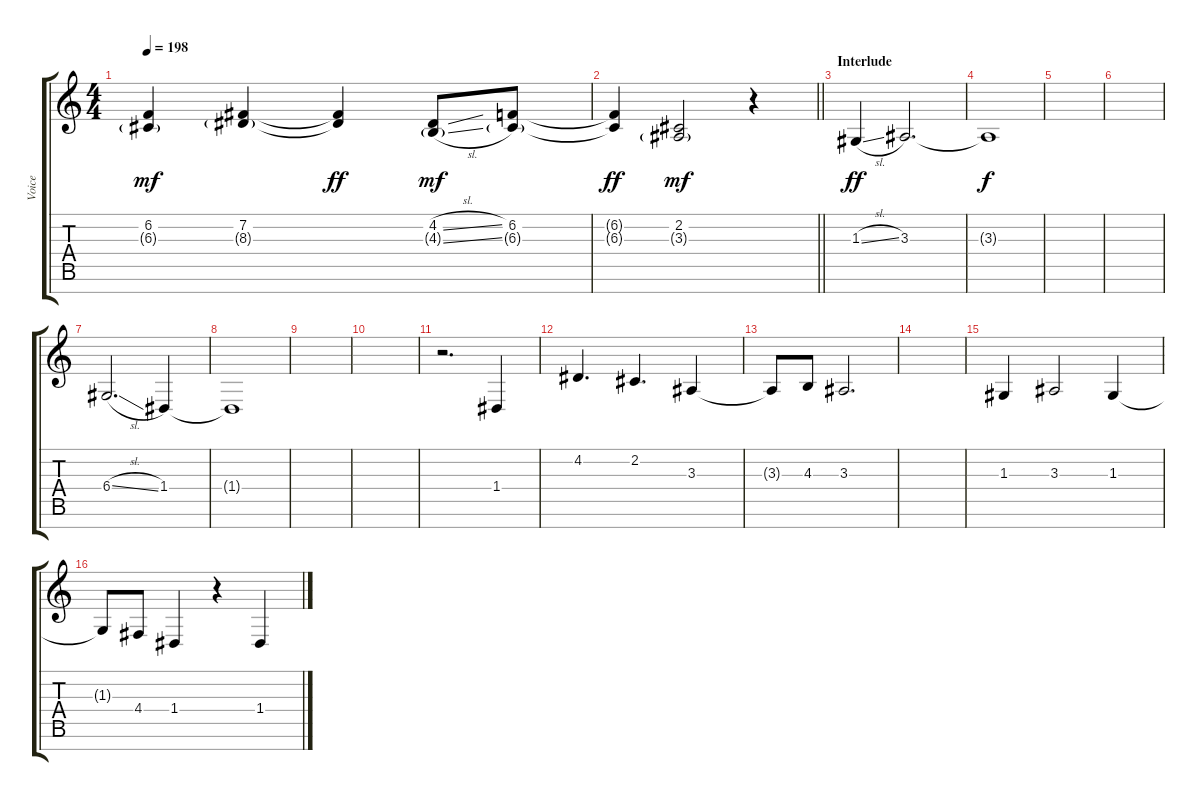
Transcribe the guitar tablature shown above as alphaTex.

\track ("Voice" "Voice") {instrument violin}
\staff {score tabs}
\tuning (E4 B3 G3 D3 A2 E2 B1) {hide}
\ts (4 4)
\tempo 198
\clef g2
\ks c
(6.2 6.3{g}).4{dy mf} (7.2 8.3{g}).4 (7.2{t} 8.3{t}).4{dy ff} (4.2{sl} 4.3{sl g}).8{dy mf} (6.2 6.3{g}).8 |
\barLineRight lightlight
(6.2{t} 6.3{t}).4{dy ff} (2.2 3.3{g}).2{dy mf} r.4 |
\section ("" "Interlude")
1.3{sl}.4{dy ff} 3.3.2{d} |
3.3{t}.1{dy f} |
|
|
6.4{sl}.2{d} 1.4.4 |
1.4{t}.1 |
|
|
r.2{d} 1.4.4 |
4.2.4{d} 2.2.4{d} 3.3.4 |
3.3{t}.8 4.3.8 3.3.2{d} |
|
1.3.4 3.3.2 1.3.4 |
1.3{t}.8 4.4.8 1.4.4 r.4 1.4.4
